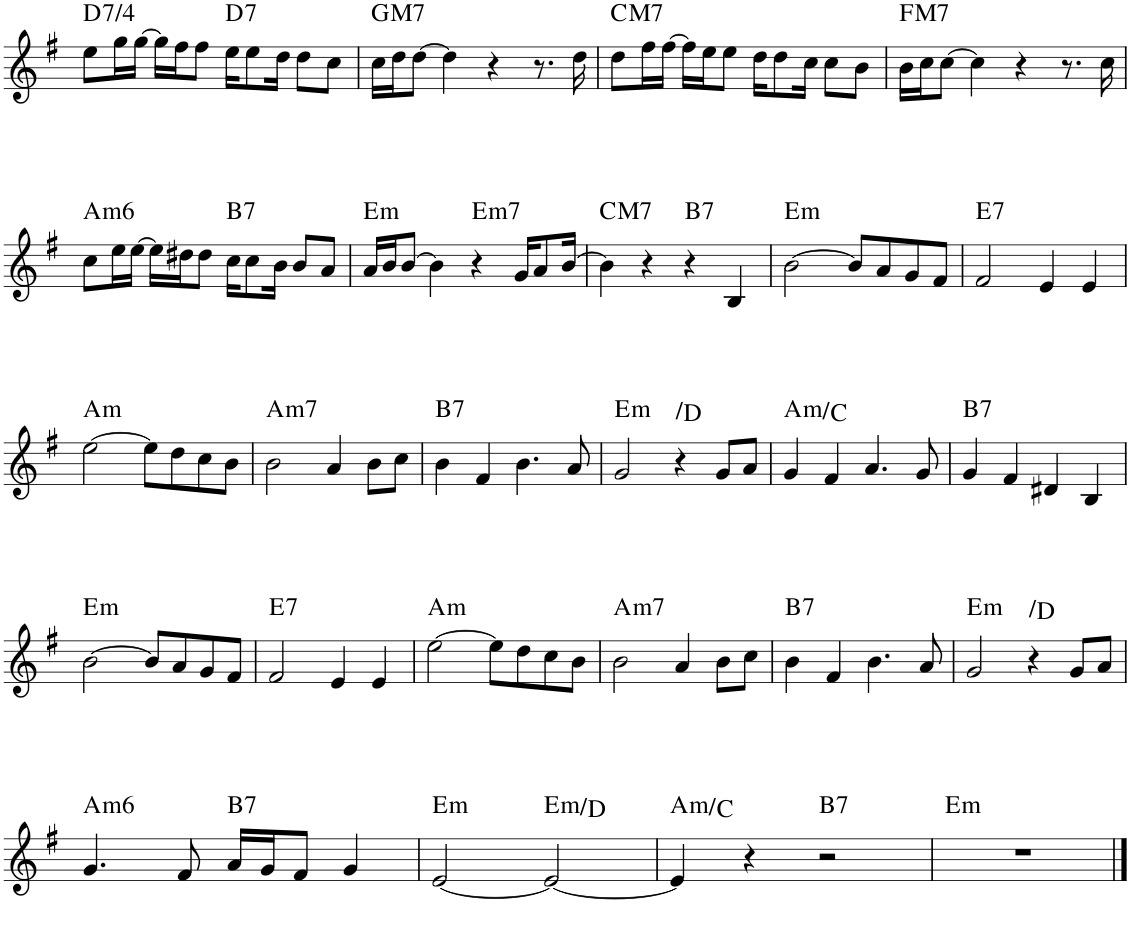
**kern	**harte
*part1	*part1
*staff1	*
*I"Piano	*
*I'Pno.	*
!!LO:PB:g=z
*clefG2	*
*k[f#]	*
*M4/4	*
=34	=34
!	!LO:H:kt=7/4
8ee\L	D:maj
16gg\L	.
[16gg\JJ	.
16gg\LL]	.
16ff#\J	.
8ff#\J	.
!	!LO:H:kt=7
16ee\KL	D:7
8ee\	.
16dd\Jk	.
8dd\L	.
8cc\J	.
=35	=35
!	!LO:H:kt=M7
16cc\LL	G:maj7
16dd\J	.
[8dd\J	.
4dd\]	.
4r	.
8.r	.
16dd\	.
=36	=36
!	!LO:H:kt=M7
8dd\L	C:maj7
16ff#\L	.
[16ff#\JJ	.
16ff#\LL]	.
16ee\J	.
8ee\J	.
16dd\KL	.
8dd\	.
16cc\Jk	.
8cc\L	.
8b\J	.
=37	=37
!	!LO:H:kt=M7
16b\LL	F:maj7
16cc\J	.
[8cc\J	.
4cc\]	.
4r	.
8.r	.
16cc\	.
!!LO:LB:g=z
=38	=38
!	!LO:H:kt=m6
8cc\L	A:min6
16ee\L	.
[16ee\JJ	.
16ee\LL]	.
16dd#X\J	.
8dd#\J	.
!	!LO:H:kt=7
16cc\KL	B:7
8cc\	.
16b\Jk	.
8b/L	.
8a/J	.
=39	=39
!	!LO:H:kt=m
16a/LL	E:min
16b/J	.
[8b/J	.
4b\]	.
!	!LO:H:kt=m7
4r	E:min7
16g/KL	.
8a/	.
[16b/Jk	.
=40	=40
!	!LO:H:kt=M7
4b\]	C:maj7
4r	.
!	!LO:H:kt=7
4r	B:7
4B/	.
=41	=41
!	!LO:H:kt=m
[2b\	E:min
8b/L]	.
8a/	.
8g/	.
8f#/J	.
=42	=42
!	!LO:H:kt=7
2f#/	E:7
4e/	.
4e/	.
!!LO:LB:g=z
=43	=43
!	!LO:H:kt=m
[2ee\	A:min
8ee\L]	.
8dd\	.
8cc\	.
8b\J	.
=44	=44
!	!LO:H:kt=m7
2b\	A:min7
4a/	.
8b\L	.
8cc\J	.
=45	=45
!	!LO:H:kt=7
4b\	B:7
4f#/	.
4.b\	.
8a/	.
=46	=46
!	!LO:H:kt=m
2g/	E:min
!	!LO:H:kt=N.C.
4r	N
8g/L	.
8a/J	.
=47	=47
!	!LO:H:kt=m
4g/	A:min/b3
4f#/	.
4.a/	.
8g/	.
=48	=48
!	!LO:H:kt=7
4g/	B:7
4f#/	.
4d#X/	.
4B/	.
!!LO:LB:g=z
=49	=49
!	!LO:H:kt=m
[2b\	E:min
8b/L]	.
8a/	.
8g/	.
8f#/J	.
=50	=50
!	!LO:H:kt=7
2f#/	E:7
4e/	.
4e/	.
=51	=51
!	!LO:H:kt=m
[2ee\	A:min
8ee\L]	.
8dd\	.
8cc\	.
8b\J	.
=52	=52
!	!LO:H:kt=m7
2b\	A:min7
4a/	.
8b\L	.
8cc\J	.
=53	=53
!	!LO:H:kt=7
4b\	B:7
4f#/	.
4.b\	.
8a/	.
=54	=54
!	!LO:H:kt=m
2g/	E:min
!	!LO:H:kt=N.C.
4r	N
8g/L	.
8a/J	.
!!LO:LB:g=z
=55	=55
!	!LO:H:kt=m6
4.g/	A:min6
8f#/	.
!	!LO:H:kt=7
16a/LL	B:7
16g/J	.
8f#/J	.
4g/	.
=56	=56
!	!LO:H:kt=m
[2e/	E:min
!	!LO:H:kt=m
2e/_	E:min/b7
=57	=57
!	!LO:H:kt=m
4e/]	A:min/b3
4r	.
!	!LO:H:kt=7
2r	B:7
=58	=58
!	!LO:H:kt=m
1r	E:min
==	==
*-	*-
